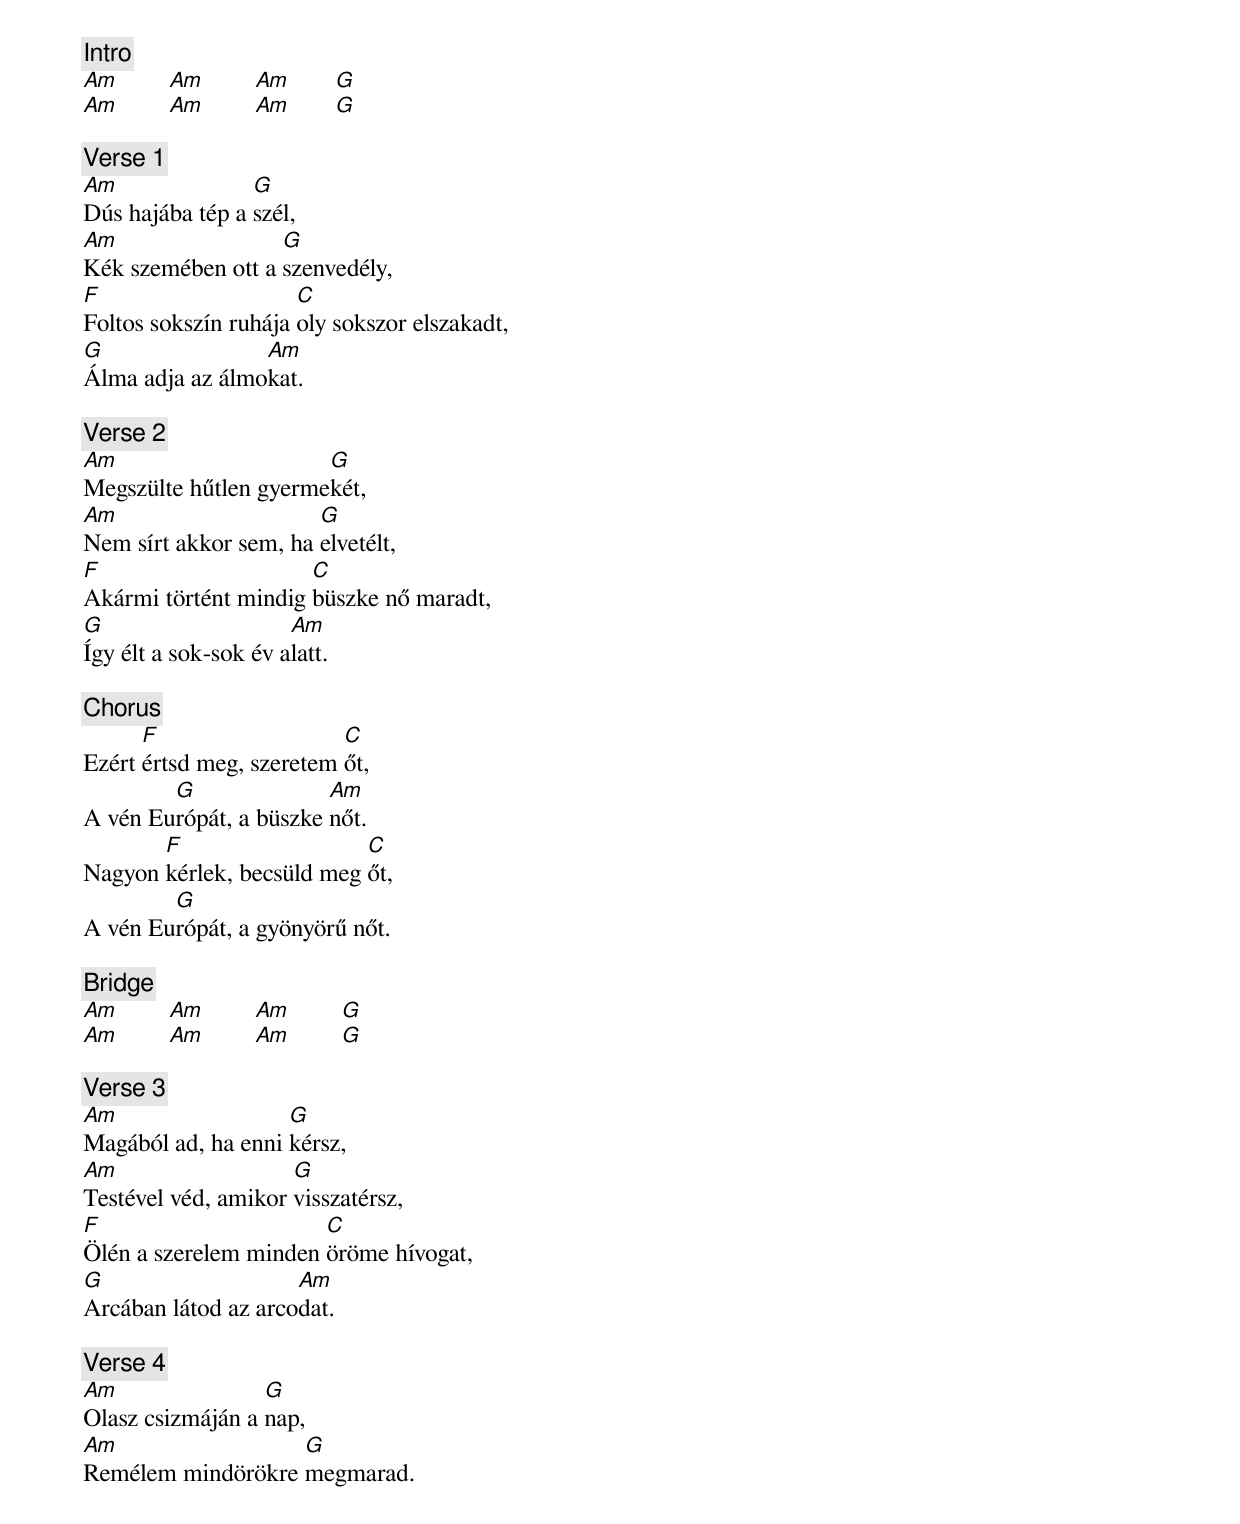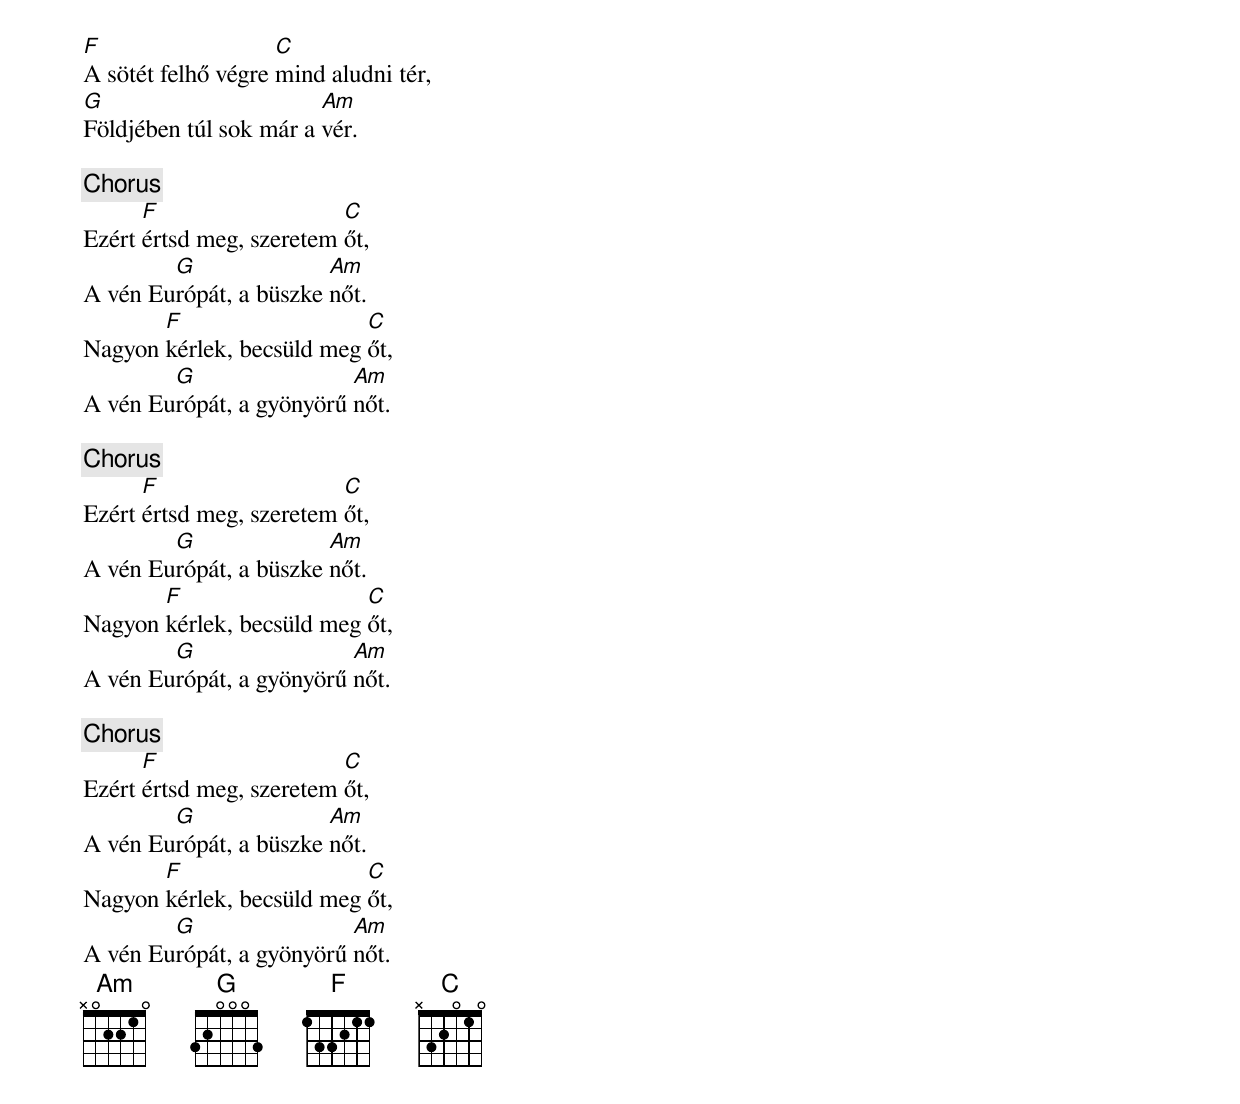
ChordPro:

{c: Intro}
[Am]        [Am]        [Am]       [G]
[Am]        [Am]        [Am]       [G]

{c: Verse 1}
[Am]Dús hajába tép a [G]szél,
[Am]Kék szemében ott a [G]szenvedély,
[F]Foltos sokszín ruhája [C]oly sokszor elszakadt,
[G]Álma adja az álmo[Am]kat.

{c: Verse 2}
[Am]Megszülte hűtlen gyerme[G]két,
[Am]Nem sírt akkor sem, ha [G]elvetélt,
[F]Akármi történt mindig [C]büszke nő maradt,
[G]Így élt a sok-sok év a[Am]latt.

{c: Chorus}
Ezért [F]értsd meg, szeretem [C]őt,
A vén Eu[G]rópát, a büszke [Am]nőt.
Nagyon [F]kérlek, becsüld meg [C]őt,
A vén Eu[G]rópát, a gyönyörű nőt.

{c: Bridge}
[Am]        [Am]        [Am]        [G]
[Am]        [Am]        [Am]        [G]

{c: Verse 3}
[Am]Magából ad, ha enni [G]kérsz,
[Am]Testével véd, amikor [G]visszatérsz,
[F]Ölén a szerelem minden [C]öröme hívogat,
[G]Arcában látod az arco[Am]dat.

{c: Verse 4}
[Am]Olasz csizmáján a [G]nap,
[Am]Remélem mindörökre [G]megmarad.
[F]A sötét felhő végre [C]mind aludni tér,
[G]Földjében túl sok már a [Am]vér.

{c: Chorus}
Ezért [F]értsd meg, szeretem [C]őt,
A vén Eu[G]rópát, a büszke [Am]nőt.
Nagyon [F]kérlek, becsüld meg [C]őt,
A vén Eu[G]rópát, a gyönyörű [Am]nőt.

{c: Chorus}
Ezért [F]értsd meg, szeretem [C]őt,
A vén Eu[G]rópát, a büszke [Am]nőt.
Nagyon [F]kérlek, becsüld meg [C]őt,
A vén Eu[G]rópát, a gyönyörű [Am]nőt.

{c: Chorus}
Ezért [F]értsd meg, szeretem [C]őt,
A vén Eu[G]rópát, a büszke [Am]nőt.
Nagyon [F]kérlek, becsüld meg [C]őt,
A vén Eu[G]rópát, a gyönyörű [Am]nőt.
